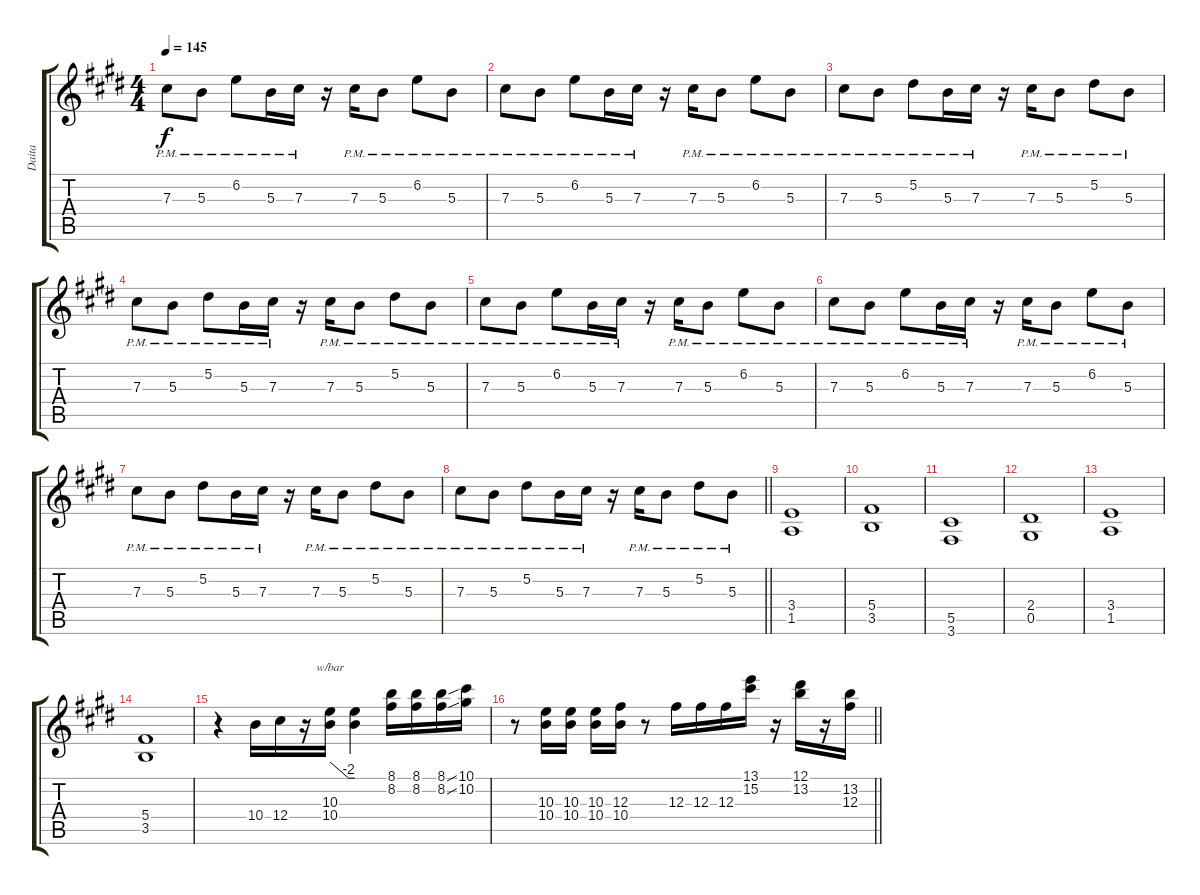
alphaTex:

\track ("Daita" "Daita") {instrument distortionguitar}
\staff {score tabs}
\tuning (Eb4 Bb3 Gb3 Db3 Ab2 Eb2) {hide}
\ts (4 4)
\tempo 145
\clef g2
\ks c#minor
7.3{pm}.8{dy f} 5.3{pm}.8 6.2{pm}.8 5.3{pm}.16 7.3{pm}.16 r.16 7.3{pm}.16 5.3{pm}.8 6.2{pm}.8 5.3{pm}.8 |
7.3{pm}.8 5.3{pm}.8 6.2{pm}.8 5.3{pm}.16 7.3{pm}.16 r.16 7.3{pm}.16 5.3{pm}.8 6.2{pm}.8 5.3{pm}.8 |
7.3{pm}.8 5.3{pm}.8 5.2{pm}.8 5.3{pm}.16 7.3{pm}.16 r.16 7.3{pm}.16 5.3{pm}.8 5.2{pm}.8 5.3{pm}.8 |
7.3{pm}.8 5.3{pm}.8 5.2{pm}.8 5.3{pm}.16 7.3{pm}.16 r.16 7.3{pm}.16 5.3{pm}.8 5.2{pm}.8 5.3{pm}.8 |
7.3{pm}.8 5.3{pm}.8 6.2{pm}.8 5.3{pm}.16 7.3{pm}.16 r.16 7.3{pm}.16 5.3{pm}.8 6.2{pm}.8 5.3{pm}.8 |
7.3{pm}.8 5.3{pm}.8 6.2{pm}.8 5.3{pm}.16 7.3{pm}.16 r.16 7.3{pm}.16 5.3{pm}.8 6.2{pm}.8 5.3{pm}.8 |
7.3{pm}.8 5.3{pm}.8 5.2{pm}.8 5.3{pm}.16 7.3{pm}.16 r.16 7.3{pm}.16 5.3{pm}.8 5.2{pm}.8 5.3{pm}.8 |
\barLineRight lightlight
7.3{pm}.8 5.3{pm}.8 5.2{pm}.8 5.3{pm}.16 7.3{pm}.16 r.16 7.3{pm}.16 5.3{pm}.8 5.2{pm}.8 5.3{pm}.8 |
(3.4 1.5).1 |
(5.4 3.5).1 |
(5.5 3.6).1 |
(2.4 0.5).1 |
(3.4 1.5).1 |
(5.4 3.5).1 |
r.4 10.4.16 12.4.16 r.16 (10.3 10.4).16{tbe (custom default 0 0 45 -8 60 -8)} (10.3{t} 10.4{t}).4 (8.1 8.2).16 (8.1 8.2).16 (8.1{ss} 8.2{ss}).16 (10.1 10.2).16 |
\barLineRight lightlight
r.8 (10.3 10.4).16 (10.3 10.4).16 (10.3 10.4).16 (12.3 10.4).16 r.8 12.3.16 12.3.16 12.3.16 (13.1 15.2).16 r.16 (12.1 13.2).16 r.16 (13.2 12.3).16
